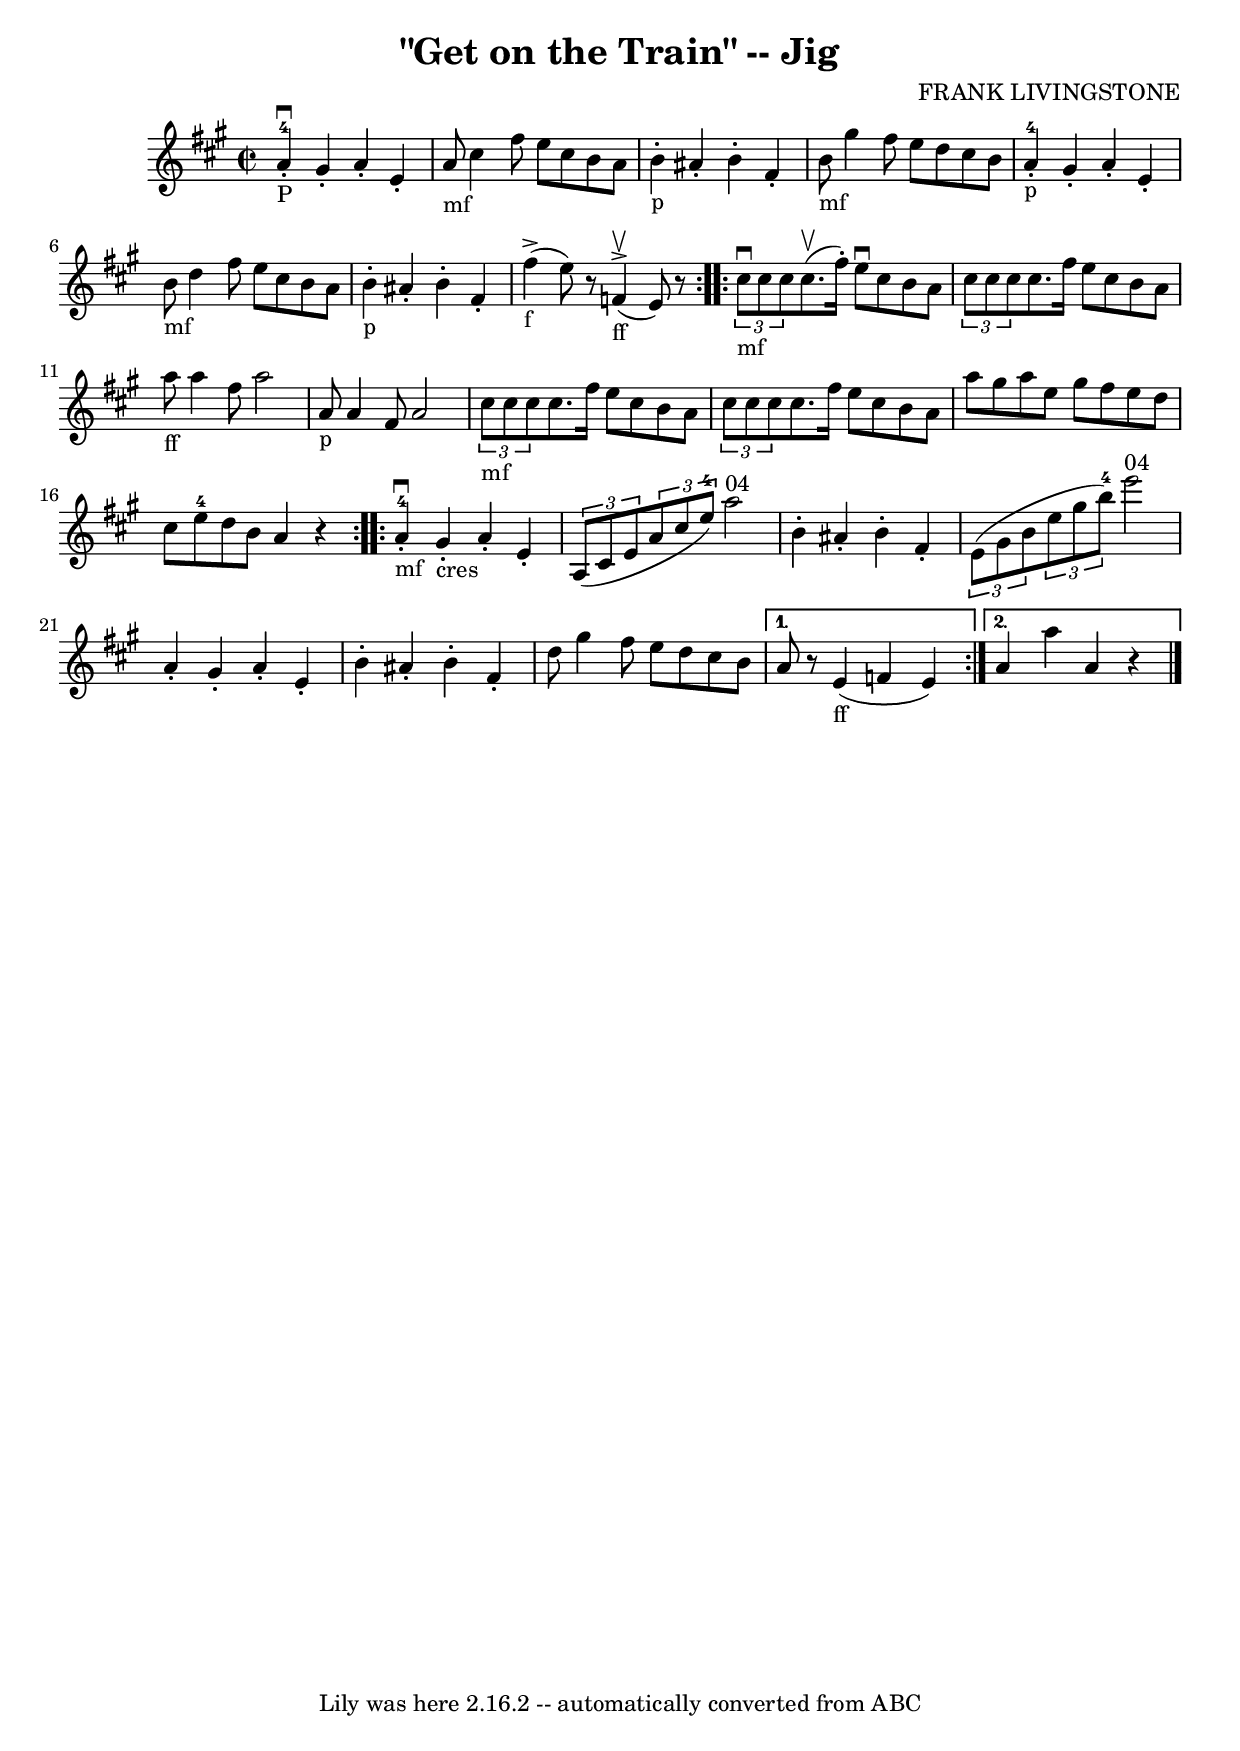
\version "2.16.2"
\include "Mammoth.ily"
\header {
  %% book = "Ryan's Mammoth Collection"
 composer = "FRANK LIVINGSTONE"
 crossRefNumber = "1"
 footnotes = "\\\\114 644"
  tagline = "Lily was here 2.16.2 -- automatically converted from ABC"
  title = "\"Get on the Train\" -- Jig"

}
voicedefault =  {



  \repeat volta 2 {

    \override Staff.TimeSignature #'style = #'C
    \time 2/2 
    \key a \major
 a'4-4_"P"^\downbow-. gis'4-. a'4-. e'4-.    |
 a'8_"mf" cis''4 fis''8 e''8 cis''8 b'8 a'8     |
 b'4_"p"-. ais'4-. b'4-. fis'4-.   |
 b'8_"mf" gis''4 fis''8 e''8 d''8 cis''8 b'8     |
 a'4-4_"p"-. gis'4-. a'4-. e'4-.    |
 b'8_"mf" d''4 fis''8 e''8 cis''8 b'8 a'8     |
 b'4_"p"-. ais'4-. b'4-. fis'4-.    |
 fis''4_"f"^\accent(e''8)   r8 f'4 
    _"ff"^\accent^\upbow(e'8)   r8   
  }     
  \repeat volta 2 {
    \times 2/3 {   
 cis''8_"mf"^\downbow cis''8 cis''8  
    } cis''8.^\upbow(fis''16-.) e''8^\downbow cis''8 b'8 a'8     |
    \times 2/3 { cis''8    
		 cis''8 cis''8   	       } cis''8. fis''16 e''8 cis''8 b'8 a'8      |
 a''8_"ff" a''4 fis''8 a''2    |
 a'8_"p" a'4 fis'8 a'2     |
    \times 2/3 { cis''8_"mf" cis''8    
		 cis''8   	       } cis''8. fis''16 e''8 cis''8 b'8 a'8     |
    
    \times 2/3 { cis''8 cis''8 cis''8  
	       } cis''8. fis''16 e''8 cis''8 b'8 a'8     |
 a''8 gis''8 a''8 e''8 gis''8 fis''8 e''8 d''8     |
 cis''8 e''8-4 d''8 b'8 a'4 
    r4   
  }     
  \repeat volta 2 {
 a'4-4_"mf"^\downbow-. gis'4_"cres"-. a'4-. e'4-.    |
    \times 2/3 { a8 (cis'8 e'8  
	       }   
    \times 2/3 { a'8 cis''8 e''8-4)  	       } a''2^"04"    |
 b'4-. ais'4-. b'4-. fis'4-.    |
    \times 2/3 { e'8 (gis'8 
		 b'8  
	       }   \times 2/3 { e''8 gis''8 b''8-4)  			      } e'''2^"04"     |
 a'4-. gis'4-. a'4-. e'4-.   |
 b'4-. ais'4-. b'4-. fis'4-.    |
 d''8 gis''4 fis''8 e''8 d''8    
 cis''8 b'8    
  } \alternative{{ a'8    r8 e'4_"ff"(f'4 e'4)   
 		 } { a'4 a''4 a'4    r4    |
		     \bar "|."   
		   }
	       }

}

\score{
  <<

    \context Staff="default"
    {
      \voicedefault 
      
    }

  >>
  \layout {
    
  }
  \midi {
  }

}
